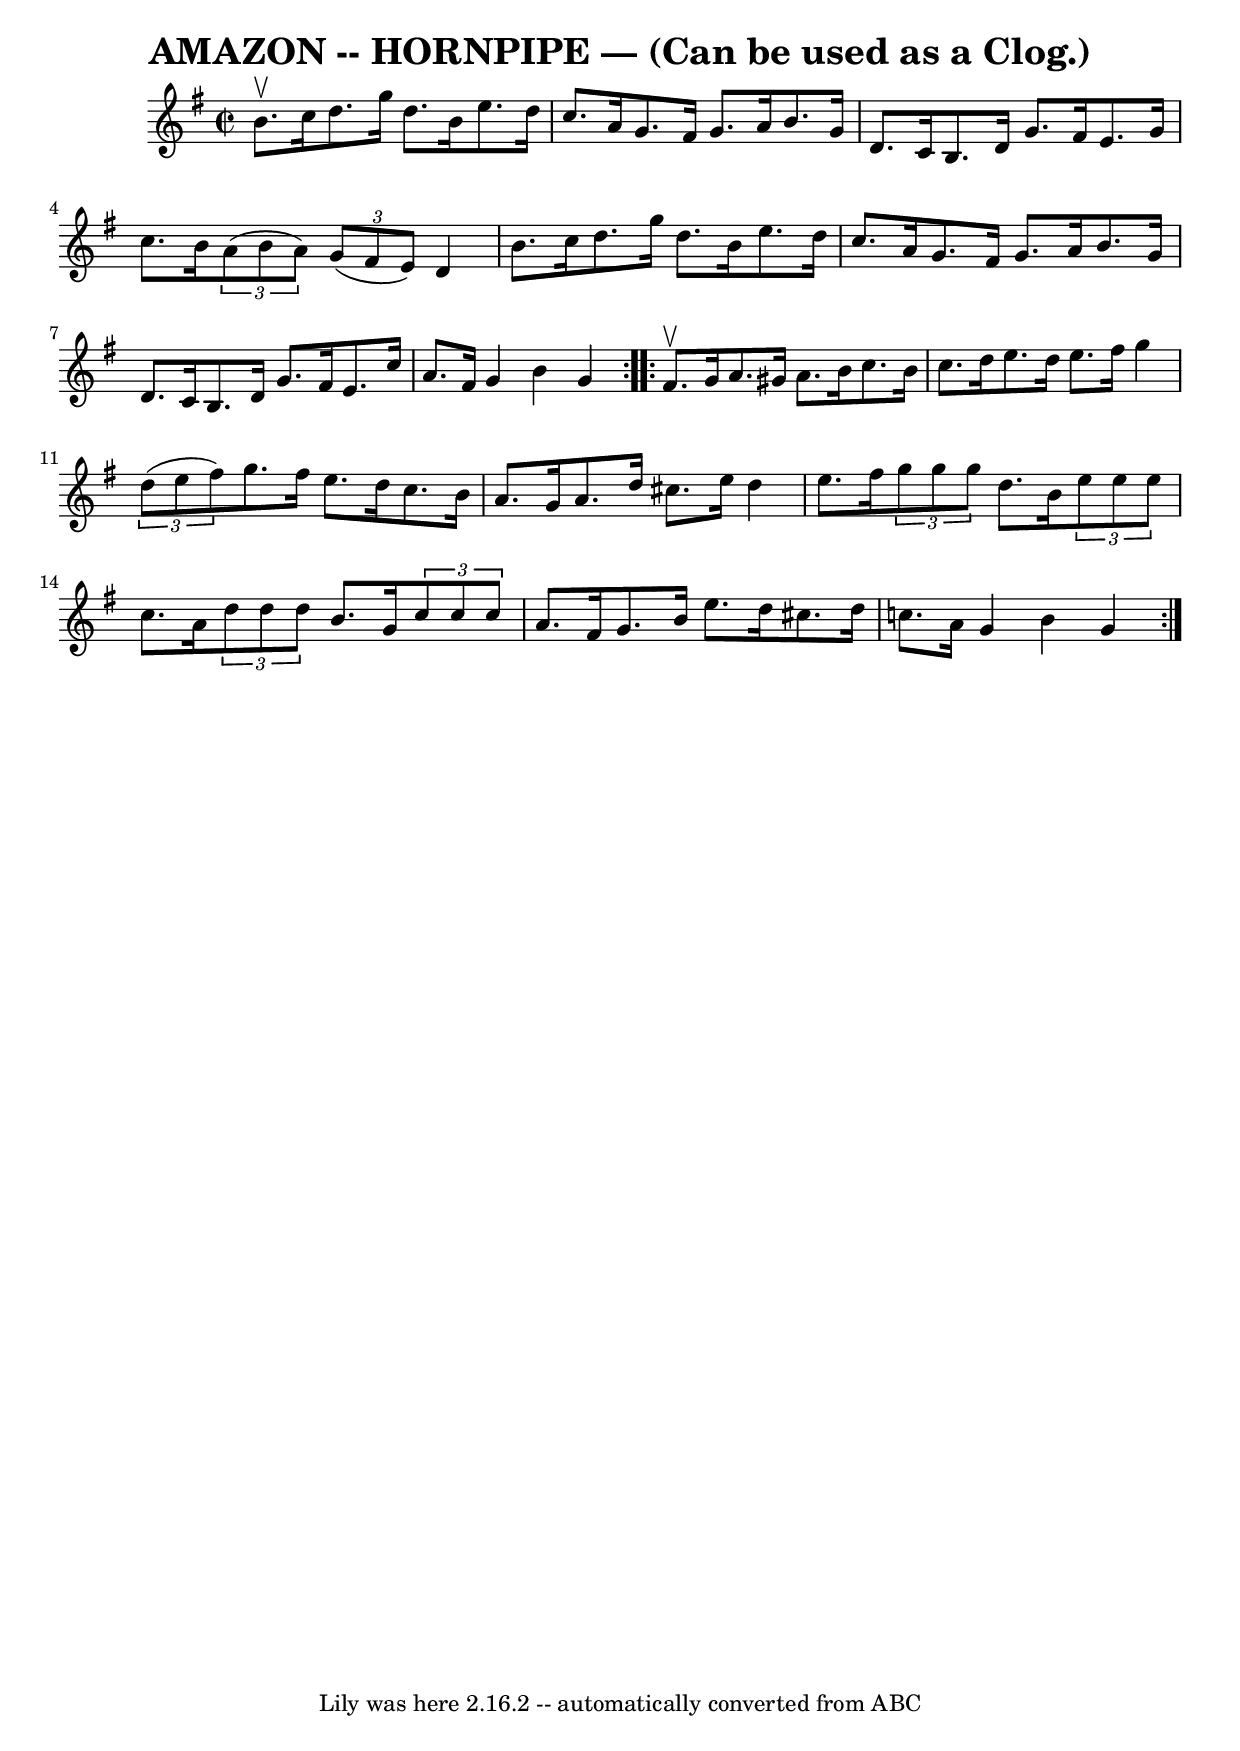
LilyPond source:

\version "2.16.2"
\include "Mammoth.ily"
\header {
  %% book = "Ryan's Mammoth Collection of Fiddle Tunes"
 crossRefNumber = "1"
 footnotes = ""
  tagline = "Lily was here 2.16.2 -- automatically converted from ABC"
  title = "AMAZON -- HORNPIPE — (Can be used as a Clog.)"

}
voicedefault =  {



  \repeat volta 2 {

    \override Staff.TimeSignature #'style = #'C
    \time 2/2 
    \key g \major b'8.^\upbow c''16         |
 d''8. g''16 d''8. b'16 e''8. d''16 c''8. a'16     |
 g'8. fs'16 g'8. a'16 b'8. g'16 d'8. c'16     |
 b8. d'16 g'8. fs'16 e'8. g'16 c''8. b'16     |
    
    \times 2/3 { a'8 (b'8 a'8) 
	       }   \times 2/3 { g'8 (fs'8 e'8  
				)  			      } d'4 b'8. c''16    |  |
 d''8. g''16 d''8. b'16 e''8. d''16 c''8. a'16     |
 g'8. fs'16 g'8. a'16 b'8. g'16 d'8. c'16     |
 b8. d'16 g'8. fs'16 e'8. c''16 a'8. fs'16     |
 g'4 b'4 g'4    
  }  
  
  \repeat volta 2 { fs'8.^\upbow g'16         |
 a'8. gs'16 a'8. b'16 c''8. b'16 c''8. d''16     |
 e''8. d''16   
 e''8. fs''16 g''4    \times 2/3 { d''8 (e''8 fs''8)  				     }     |
 g''8. fs''16 e''8. d''16 c''8. b'16 a'8. g'16   |
 a'8. d''16 cs''8. e''16 d''4 e''8. fs''16     | |
    \times 2/3 { g''8 g''8 g''8  
	       } d''8. b'16  
    \times 2/3 { e''8 e''8 e''8   	       } c''8. a'16     |
    
    \times 2/3 { d''8 d''8 d''8  
	       } b'8. g'16    \times 2/3 { c''8    
					 c''8 c''8   					 } a'8. fs'16     |
 g'8. b'16 e''8. d''16 cs''8. d''16 c''!8. a'16     |
 g'4 b'4 g'4    
  }   

}

\score{
  <<

    \context Staff="default"
    {
      \voicedefault 
      
    }

  >>
  \layout {
    
  }
  \midi {
  }

}
